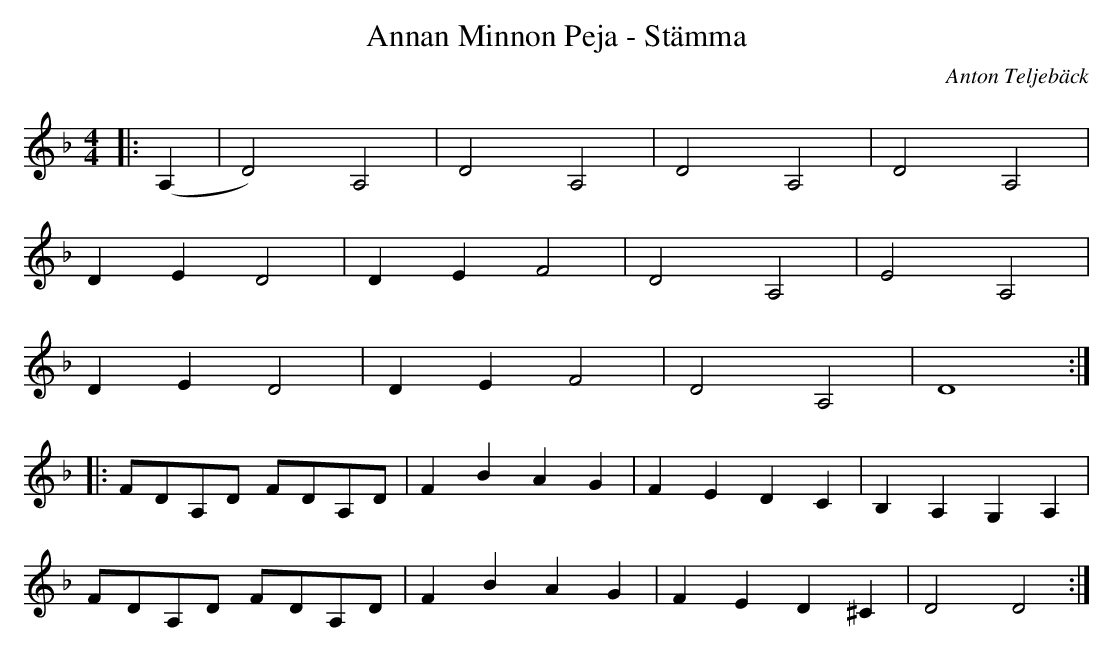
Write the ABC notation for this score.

X:1
T:Annan Minnon Peja - Stämma
C:Anton Teljebäck
M:4/4
L:1/4
K:Dm
|:(A, | D2) A,2 | D2 A,2 | D2 A,2 | D2 A,2 |
DE D2 |DE F2 | D2 A,2 | E2 A,2 |
DE D2 |DE F2 | D2 A,2 | D4 :|
|: F/D/A,/D/ F/D/A,/D/ | FB AG | FE DC | B,A, G,A, |
F/D/A,/D/ F/D/A,/D/ | FB AG | FE D^C | D2 D2 :|
